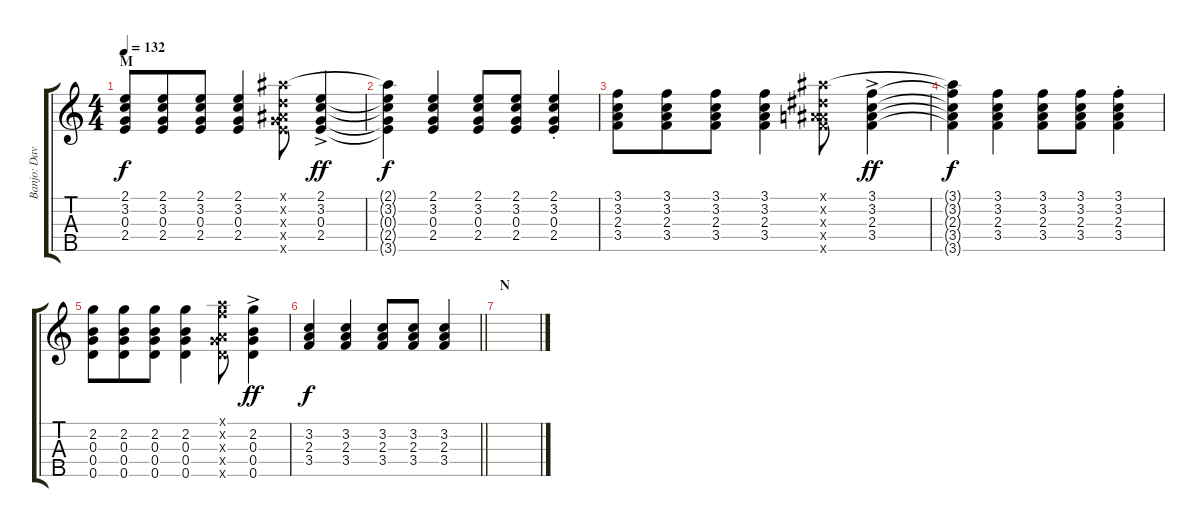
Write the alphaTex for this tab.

\track ("Banjo: Davey Johnstone" "Banjo: Dav") {instrument banjo}
\staff {score tabs}
\tuning (D4 A3 G3 D3 G4) {hide}
\displaytranspose 12
\ts (4 4)
\section ("" "M")
\tempo 132
\clef g2
\ks c
(2.1 3.2 0.3 2.4).8{dy f} (2.1 3.2 0.3 2.4).8{beam merge} (2.1 3.2 0.3 2.4).8 (2.1 3.2 0.3 2.4).4 (0.1{x} 1.2{x} 0.3{x} 2.4{x} 3.5{x}).8 (2.1{ac} 3.2{ac} 0.3{ac} 2.4{ac}).4{dy ff} |
(2.1{t} 3.2{t} 0.3{t} 2.4{t} 3.5{t}).4{dy f} (2.1 3.2 0.3 2.4).4 (2.1 3.2 0.3 2.4).8 (2.1 3.2 0.3 2.4).8{beam merge} (2.1{st} 3.2{st} 0.3{st} 2.4{st}).4 |
(3.1 3.2 2.3 3.4).8 (3.1 3.2 2.3 3.4).8{beam merge} (3.1 3.2 2.3 3.4).8 (3.1 3.2 2.3 3.4).4 (1.1{x} 1.2{x} 2.3{x} 3.4{x} 3.5{x}).8 (3.1{ac} 3.2{ac} 2.3{ac} 3.4{ac}).4{dy ff} |
(3.1{t} 3.2{t} 2.3{t} 3.4{t} 3.5{t}).4{dy f} (3.1 3.2 2.3 3.4).4 (3.1 3.2 2.3 3.4).8 (3.1 3.2 2.3 3.4).8{beam merge} (3.1{st} 3.2{st} 2.3{st} 3.4{st}).4 |
(2.2 0.3 0.4 0.5).8 (2.2 0.3 0.4 0.5).8{beam merge} (2.2 0.3 0.4 0.5).8 (2.2 0.3 0.4 0.5).4 (3.1{x} 0.2{x} 0.3{x} 0.4{x} 2.5{x}).8 (2.2{ac} 0.3{ac} 0.4{ac} 0.5{ac}).4{dy ff} |
\barLineRight lightlight
(3.2 2.3 3.4).4{dy f} (3.2 2.3 3.4).4 (3.2 2.3 3.4).8 (3.2 2.3 3.4).8{beam merge} (3.2 2.3 3.4).4 |
\section ("" "N")
